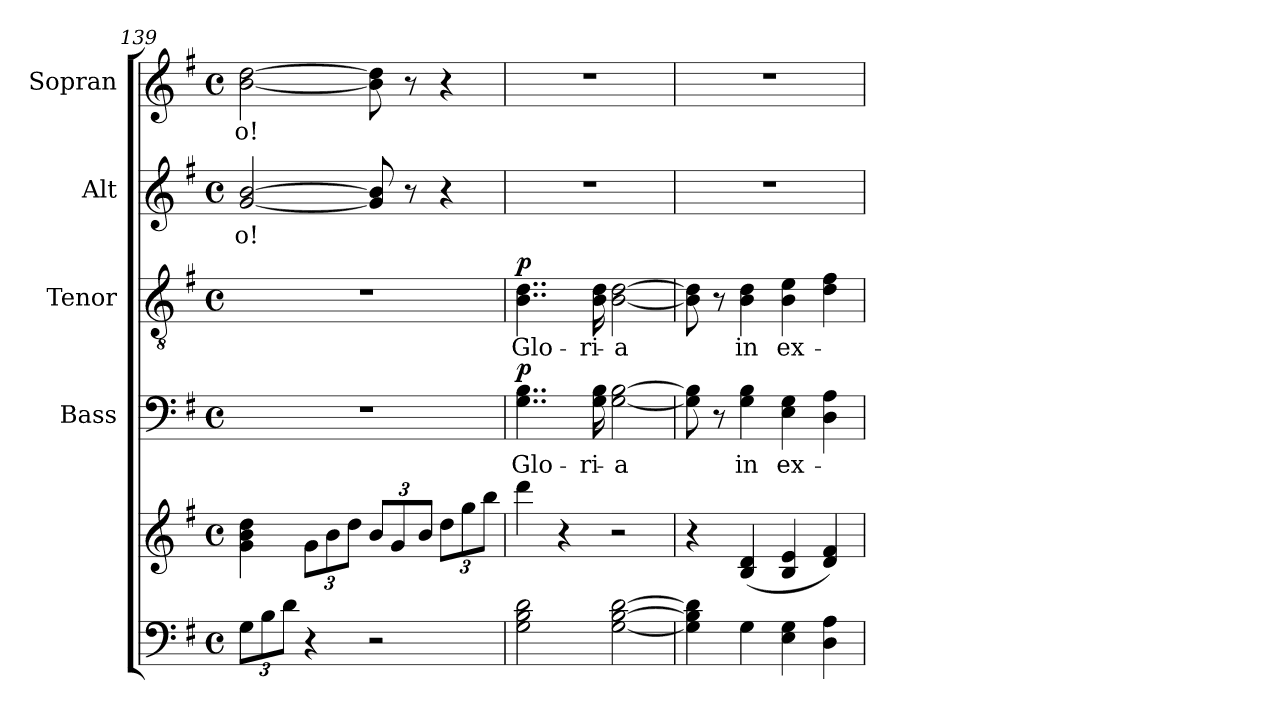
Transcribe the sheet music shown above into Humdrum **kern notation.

**kern	**kern	**kern	**text	**dynam	**kern	**text	**dynam	**kern	**text	**kern	**text
*part5	*part5	*part4	*part4	*part4	*part3	*part3	*part3	*part2	*part2	*part1	*part1
*staff6	*staff5	*staff4	*staff4	*staff4	*staff3	*staff3	*staff3	*staff2	*staff2	*staff1	*staff1
*	*	*I"Bass	*	*	*I"Tenor	*	*	*I"Alt	*	*I"Sopran	*
*	*	*I'B.	*	*	*I'T.	*	*	*I'A.	*	*I'S.	*
*clefF4	*clefG2	*clefF4	*	*	*clefGv2	*	*	*clefG2	*	*clefG2	*
*k[f#]	*k[f#]	*k[f#]	*	*	*k[f#]	*	*	*k[f#]	*	*k[f#]	*
*G:	*G:	*G:	*	*	*G:	*	*	*G:	*	*G:	*
*M4/4	*M4/4	*M4/4	*	*	*M4/4	*	*	*M4/4	*	*M4/4	*
*met(c)	*met(c)	*met(c)	*	*	*met(c)	*	*	*met(c)	*	*met(c)	*
*Xbrackettup	*	*	*	*	*	*	*	*	*	*	*
=139	=139	=139	=139	=139	=139	=139	=139	=139	=139	=139	=139
!	!	!	!	!	!	!	!	!	!LO:LY:b	!	!LO:LY:b
12G\L	4g\ 4b\ 4dd\	1r	.	.	1r	.	.	[2g/ [2b/	-o!	[2b\ [2dd\	-o!
12B\	.	.	.	.	.	.	.	.	.	.	.
12d\J	.	.	.	.	.	.	.	.	.	.	.
*	*Xbrackettup	*	*	*	*	*	*	*	*	*	*
4r	12g\L	.	.	.	.	.	.	.	.	.	.
.	12b\	.	.	.	.	.	.	.	.	.	.
.	12dd\J	.	.	.	.	.	.	.	.	.	.
2r	12b/L	.	.	.	.	.	.	8g/] 8b/]	.	8b\] 8dd\]	.
.	12g/	.	.	.	.	.	.	.	.	.	.
.	.	.	.	.	.	.	.	8r	.	8r	.
.	12b/J	.	.	.	.	.	.	.	.	.	.
.	12dd\L	.	.	.	.	.	.	4r	.	4r	.
.	12gg\	.	.	.	.	.	.	.	.	.	.
.	12bb\J	.	.	.	.	.	.	.	.	.	.
=140	=140	=140	=140	=140	=140	=140	=140	=140	=140	=140	=140
!	!	!	!LO:LY:b	!LO:DY:a	!	!LO:LY:b	!LO:DY:a	!	!	!	!
2G\ 2B\ 2d\	4ddd\	4..G\ 4..B\	Glo-	p	4..B\ 4..d\	Glo-	p	1r	.	1r	.
.	4r	.	.	.	.	.	.	.	.	.	.
!	!	!	!LO:LY:b	!	!	!LO:LY:b	!	!	!	!	!
.	.	16G\ 16B\	-ri-	.	16B\ 16d\	-ri-	.	.	.	.	.
!	!	!	!LO:LY:b	!	!	!LO:LY:b	!	!	!	!	!
[2G\ [2B\ [2d\	2r	[2G\ [2B\	-a	.	[2B\ [2d\	-a	.	.	.	.	.
=141	=141	=141	=141	=141	=141	=141	=141	=141	=141	=141	=141
4G\] 4B\] 4d\]	4r	8G\] 8B\]	.	.	8B\] 8d\]	.	.	1r	.	1r	.
.	.	8r	.	.	8r	.	.	.	.	.	.
!	!	!	!LO:LY:b	!	!	!LO:LY:b	!	!	!	!	!
4G\	(4B/ 4d/	4G\ 4B\	in	.	4B\ 4d\	in	.	.	.	.	.
!	!	!	!LO:LY:b	!	!	!LO:LY:b	!	!	!	!	!
4E\ 4G\	4B/ 4e/	4E\ 4G\	ex-	.	4B\ 4e\	ex-	.	.	.	.	.
4D\ 4A\	4d/ 4f#/)	4D\ 4A\	.	.	4d\ 4f#\	.	.	.	.	.	.
=	=	=	=	=	=	=	=	=	=	=	=
*-	*-	*-	*-	*-	*-	*-	*-	*-	*-	*-	*-
